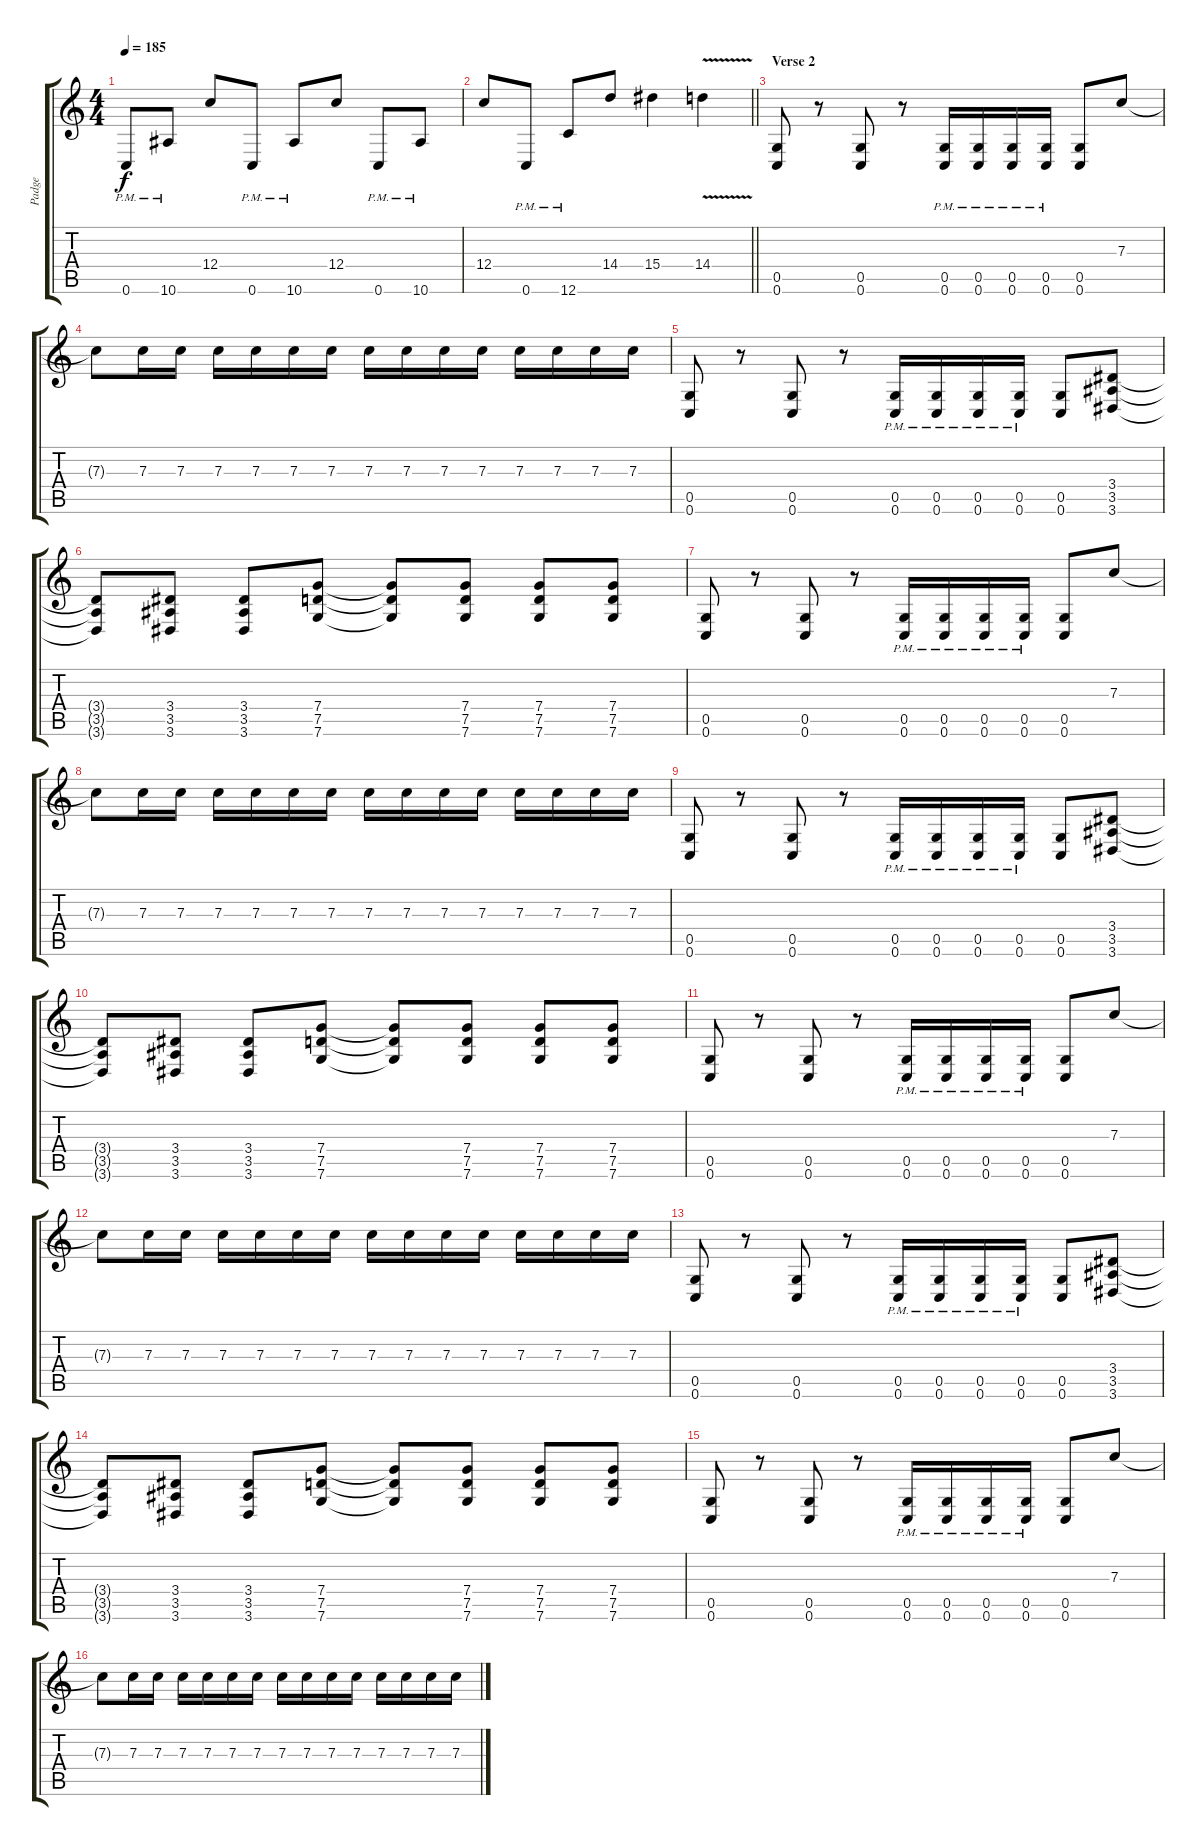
\track ("Padge" "Padge") {instrument distortionguitar}
\staff {score tabs}
\tuning (D4 A3 F3 C3 G2 C2) {hide}
\ts (4 4)
\tempo 185
\clef g2
\ks c
0.6{pm}.8{dy f} 10.6{pm}.8 12.4.8 0.6{pm}.8 10.6{pm}.8 12.4.8 0.6{pm}.8 10.6{pm}.8 |
\barLineRight lightlight
12.4.8 0.6{pm}.8 12.6{pm}.8 14.4.8 15.4.4 14.4{v}.4 |
\section ("" "Verse 2")
(0.5 0.6).8 r.8 (0.5 0.6).8 r.8 (0.5{pm} 0.6{pm}).16 (0.5{pm} 0.6{pm}).16 (0.5{pm} 0.6{pm}).16 (0.5{pm} 0.6{pm}).16 (0.5 0.6).8 7.3.8 |
7.3{t}.8 7.3.16 7.3.16 7.3.16 7.3.16 7.3.16 7.3.16 7.3.16 7.3.16 7.3.16 7.3.16 7.3.16 7.3.16 7.3.16 7.3.16 |
(0.5 0.6).8 r.8 (0.5 0.6).8 r.8 (0.5{pm} 0.6{pm}).16 (0.5{pm} 0.6{pm}).16 (0.5{pm} 0.6{pm}).16 (0.5{pm} 0.6{pm}).16 (0.5 0.6).8 (3.4 3.5 3.6).8 |
(3.4{t} 3.5{t} 3.6{t}).8 (3.4 3.5 3.6).8 (3.4 3.5 3.6).8 (7.4 7.5 7.6).8 (7.4{t} 7.5{t} 7.6{t}).8 (7.4 7.5 7.6).8 (7.4 7.5 7.6).8 (7.4 7.5 7.6).8 |
(0.5 0.6).8 r.8 (0.5 0.6).8 r.8 (0.5{pm} 0.6{pm}).16 (0.5{pm} 0.6{pm}).16 (0.5{pm} 0.6{pm}).16 (0.5{pm} 0.6{pm}).16 (0.5 0.6).8 7.3.8 |
7.3{t}.8 7.3.16 7.3.16 7.3.16 7.3.16 7.3.16 7.3.16 7.3.16 7.3.16 7.3.16 7.3.16 7.3.16 7.3.16 7.3.16 7.3.16 |
(0.5 0.6).8 r.8 (0.5 0.6).8 r.8 (0.5{pm} 0.6{pm}).16 (0.5{pm} 0.6{pm}).16 (0.5{pm} 0.6{pm}).16 (0.5{pm} 0.6{pm}).16 (0.5 0.6).8 (3.4 3.5 3.6).8 |
(3.4{t} 3.5{t} 3.6{t}).8 (3.4 3.5 3.6).8 (3.4 3.5 3.6).8 (7.4 7.5 7.6).8 (7.4{t} 7.5{t} 7.6{t}).8 (7.4 7.5 7.6).8 (7.4 7.5 7.6).8 (7.4 7.5 7.6).8 |
(0.5 0.6).8 r.8 (0.5 0.6).8 r.8 (0.5{pm} 0.6{pm}).16 (0.5{pm} 0.6{pm}).16 (0.5{pm} 0.6{pm}).16 (0.5{pm} 0.6{pm}).16 (0.5 0.6).8 7.3.8 |
7.3{t}.8 7.3.16 7.3.16 7.3.16 7.3.16 7.3.16 7.3.16 7.3.16 7.3.16 7.3.16 7.3.16 7.3.16 7.3.16 7.3.16 7.3.16 |
(0.5 0.6).8 r.8 (0.5 0.6).8 r.8 (0.5{pm} 0.6{pm}).16 (0.5{pm} 0.6{pm}).16 (0.5{pm} 0.6{pm}).16 (0.5{pm} 0.6{pm}).16 (0.5 0.6).8 (3.4 3.5 3.6).8 |
(3.4{t} 3.5{t} 3.6{t}).8 (3.4 3.5 3.6).8 (3.4 3.5 3.6).8 (7.4 7.5 7.6).8 (7.4{t} 7.5{t} 7.6{t}).8 (7.4 7.5 7.6).8 (7.4 7.5 7.6).8 (7.4 7.5 7.6).8 |
(0.5 0.6).8 r.8 (0.5 0.6).8 r.8 (0.5{pm} 0.6{pm}).16 (0.5{pm} 0.6{pm}).16 (0.5{pm} 0.6{pm}).16 (0.5{pm} 0.6{pm}).16 (0.5 0.6).8 7.3.8 |
7.3{t}.8 7.3.16 7.3.16 7.3.16 7.3.16 7.3.16 7.3.16 7.3.16 7.3.16 7.3.16 7.3.16 7.3.16 7.3.16 7.3.16 7.3.16
